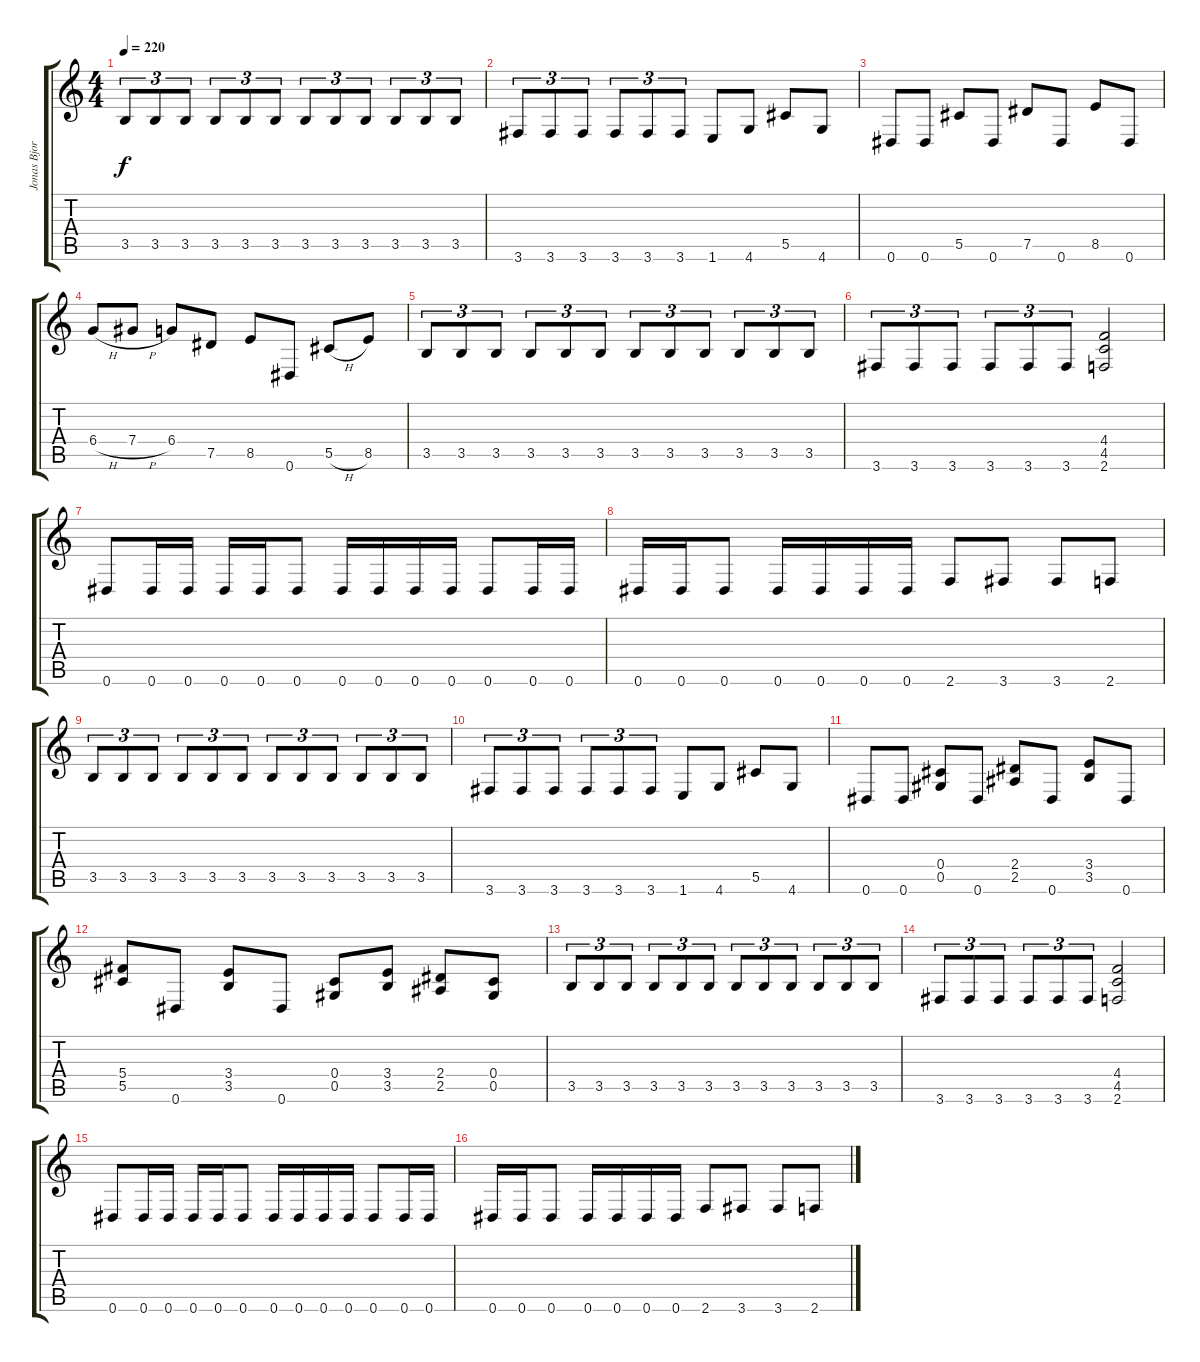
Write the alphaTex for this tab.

\track ("Jonas Bjorler" "Jonas Bjor") {instrument electricbassfinger}
\staff {score tabs}
\tuning (Eb4 Bb3 Gb3 Db3 Ab2 Eb2) {hide}
\ts (4 4)
\tempo 220
\clef g2
\ks c
3.5.8{tu (3 2) dy f} 3.5.8{tu (3 2)} 3.5.8{tu (3 2)} 3.5.8{tu (3 2)} 3.5.8{tu (3 2)} 3.5.8{tu (3 2)} 3.5.8{tu (3 2)} 3.5.8{tu (3 2)} 3.5.8{tu (3 2)} 3.5.8{tu (3 2)} 3.5.8{tu (3 2)} 3.5.8{tu (3 2)} |
3.6.8{tu (3 2)} 3.6.8{tu (3 2)} 3.6.8{tu (3 2)} 3.6.8{tu (3 2)} 3.6.8{tu (3 2)} 3.6.8{tu (3 2)} 1.6.8 4.6.8 5.5.8 4.6.8 |
0.6.8 0.6.8 5.5.8 0.6.8 7.5.8 0.6.8 8.5.8 0.6.8 |
6.4{h}.8 7.4{h}.8 6.4.8 7.5.8 8.5.8 0.6.8 5.5{h}.8 8.5.8 |
3.5.8{tu (3 2)} 3.5.8{tu (3 2)} 3.5.8{tu (3 2)} 3.5.8{tu (3 2)} 3.5.8{tu (3 2)} 3.5.8{tu (3 2)} 3.5.8{tu (3 2)} 3.5.8{tu (3 2)} 3.5.8{tu (3 2)} 3.5.8{tu (3 2)} 3.5.8{tu (3 2)} 3.5.8{tu (3 2)} |
3.6.8{tu (3 2)} 3.6.8{tu (3 2)} 3.6.8{tu (3 2)} 3.6.8{tu (3 2)} 3.6.8{tu (3 2)} 3.6.8{tu (3 2)} (4.4 4.5 2.6).2 |
0.6.8 0.6.16 0.6.16 0.6.16 0.6.16 0.6.8 0.6.16 0.6.16 0.6.16 0.6.16 0.6.8 0.6.16 0.6.16 |
0.6.16 0.6.16 0.6.8 0.6.16 0.6.16 0.6.16 0.6.16 2.6.8 3.6.8 3.6.8 2.6.8 |
3.5.8{tu (3 2)} 3.5.8{tu (3 2)} 3.5.8{tu (3 2)} 3.5.8{tu (3 2)} 3.5.8{tu (3 2)} 3.5.8{tu (3 2)} 3.5.8{tu (3 2)} 3.5.8{tu (3 2)} 3.5.8{tu (3 2)} 3.5.8{tu (3 2)} 3.5.8{tu (3 2)} 3.5.8{tu (3 2)} |
3.6.8{tu (3 2)} 3.6.8{tu (3 2)} 3.6.8{tu (3 2)} 3.6.8{tu (3 2)} 3.6.8{tu (3 2)} 3.6.8{tu (3 2)} 1.6.8 4.6.8 5.5.8 4.6.8 |
0.6.8 0.6.8 (0.4 0.5).8 0.6.8 (2.4 2.5).8 0.6.8 (3.4 3.5).8 0.6.8 |
(5.4 5.5).8 0.6.8 (3.4 3.5).8 0.6.8 (0.4 0.5).8 (3.4 3.5).8 (2.4 2.5).8 (0.4 0.5).8 |
3.5.8{tu (3 2)} 3.5.8{tu (3 2)} 3.5.8{tu (3 2)} 3.5.8{tu (3 2)} 3.5.8{tu (3 2)} 3.5.8{tu (3 2)} 3.5.8{tu (3 2)} 3.5.8{tu (3 2)} 3.5.8{tu (3 2)} 3.5.8{tu (3 2)} 3.5.8{tu (3 2)} 3.5.8{tu (3 2)} |
3.6.8{tu (3 2)} 3.6.8{tu (3 2)} 3.6.8{tu (3 2)} 3.6.8{tu (3 2)} 3.6.8{tu (3 2)} 3.6.8{tu (3 2)} (4.4 4.5 2.6).2 |
0.6.8 0.6.16 0.6.16 0.6.16 0.6.16 0.6.8 0.6.16 0.6.16 0.6.16 0.6.16 0.6.8 0.6.16 0.6.16 |
0.6.16 0.6.16 0.6.8 0.6.16 0.6.16 0.6.16 0.6.16 2.6.8 3.6.8 3.6.8 2.6.8
